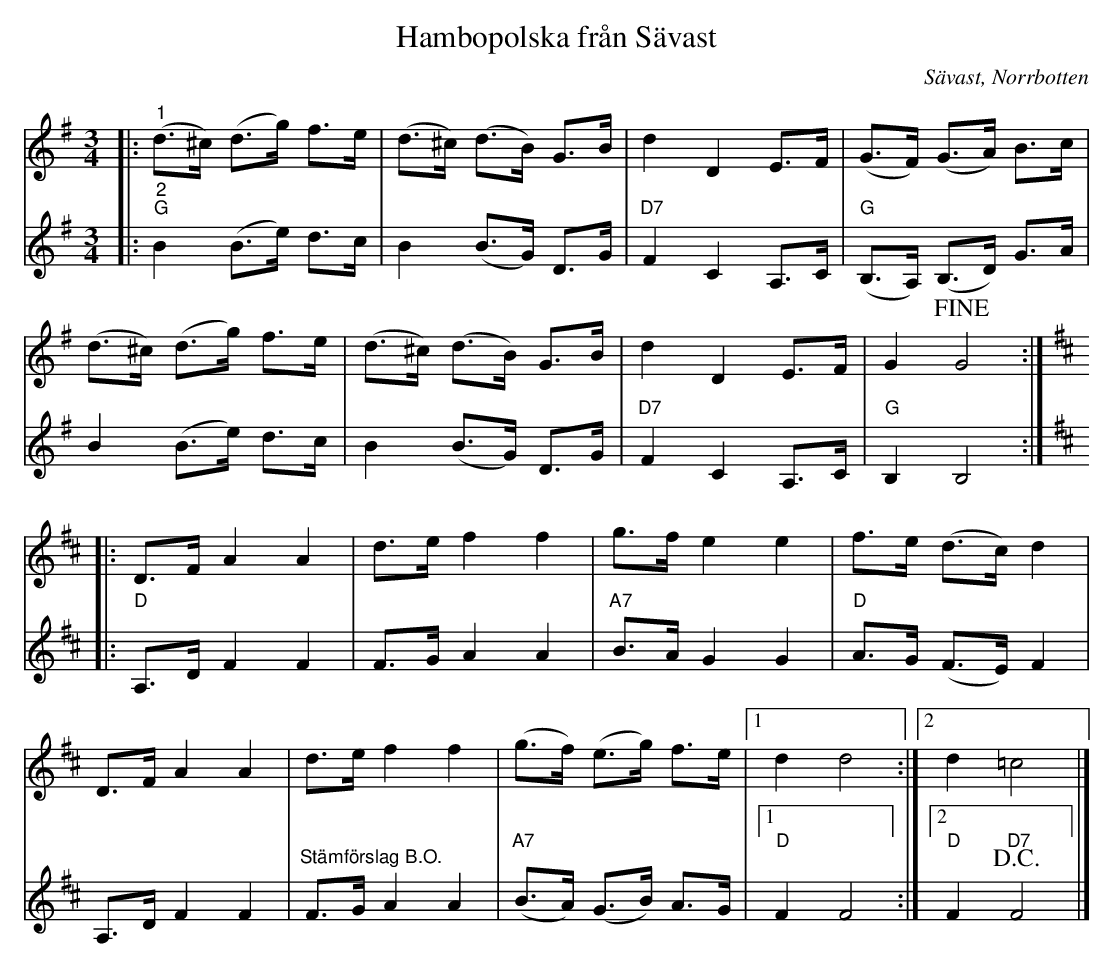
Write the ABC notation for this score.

X:1
T:Hambopolska från Sävast
O:Sävast, Norrbotten
L:1/8
M:3/4
K:G
V:1
|:"^1" (d>^c) (d>g) f>e | (d>^c) (d>B) G>B | d2 D2 E>F | (G>F) (G>A) B>c |
(d>^c) (d>g) f>e | (d>^c) (d>B) G>B | d2 D2 E>F | G2 !fine!G4 ::
[K:D] D>F A2 A2 | d>e f2 f2 | g>f e2 e2 | f>e (d>c) d2 |
D>F A2 A2 | d>e f2 f2 | (g>f) (e>g) f>e |1 d2 d4 :|2 d2 =c4 |]
V:2
|:"^2""G" B2 (B>e) d>c | B2 (B>G) D>G |"D7" F2 C2 A,>C |"G" (B,>A,) (B,>D) G>A |
B2 (B>e) d>c | B2 (B>G) D>G |"D7" F2 C2 A,>C |"G" B,2 B,4 ::
[K:D]"D" A,>D F2 F2 | F>G A2 A2 |"A7" B>A G2 G2 | "D" A>G (F>E) F2 |
A,>D F2 F2 | "^Stämförslag B.O."  F>G A2 A2 | "A7" (B>A) (G>B) A>G |1 "D" F2 F4 :|2 "D" F2 "D7" !D.C.!F4 |]
